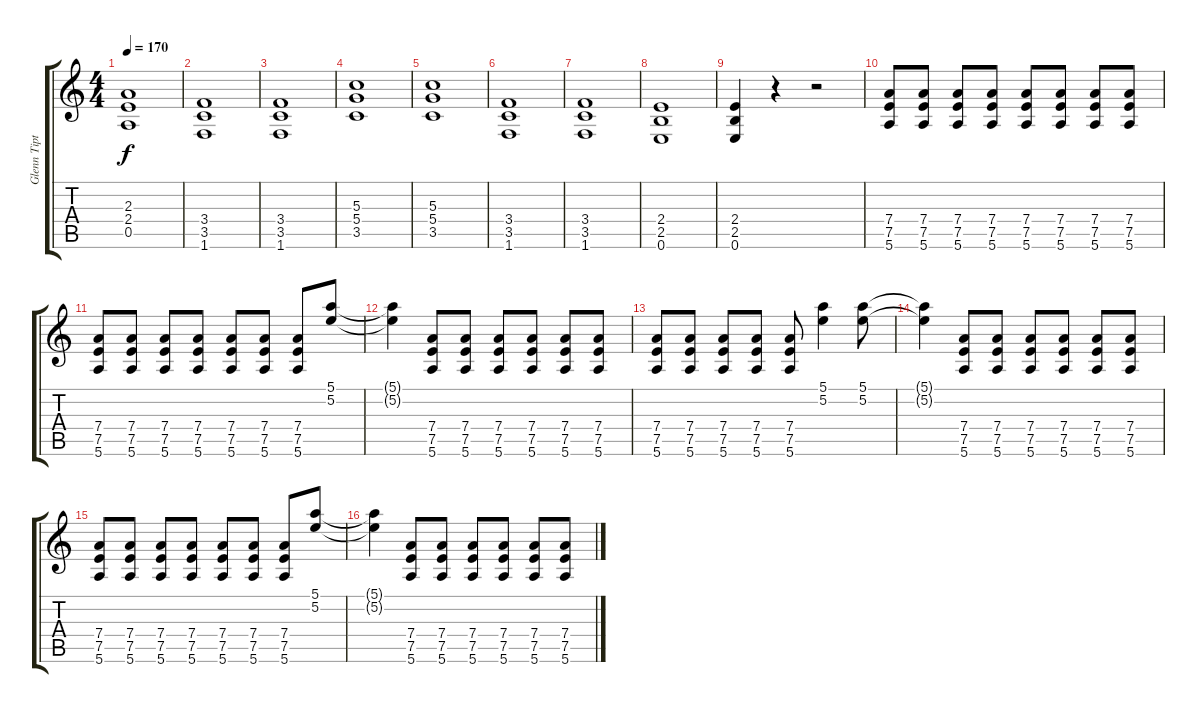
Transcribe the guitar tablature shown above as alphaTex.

\track ("Glenn Tipton (Distortion Guitar)" "Glenn Tipt") {instrument distortionguitar}
\staff {score tabs}
\tuning (E4 B3 G3 D3 A2 E2) {hide}
\ts (4 4)
\tempo 170
\clef g2
\ks c
(2.3 2.4 0.5).1{dy f} |
(3.4 3.5 1.6).1 |
(3.4 3.5 1.6).1 |
(5.3 5.4 3.5).1 |
(5.3 5.4 3.5).1 |
(3.4 3.5 1.6).1 |
(3.4 3.5 1.6).1 |
(2.4 2.5 0.6).1 |
(2.4 2.5 0.6).4 r.4 r.2 |
(7.4 7.5 5.6).8 (7.4 7.5 5.6).8 (7.4 7.5 5.6).8 (7.4 7.5 5.6).8 (7.4 7.5 5.6).8 (7.4 7.5 5.6).8 (7.4 7.5 5.6).8 (7.4 7.5 5.6).8 |
(7.4 7.5 5.6).8 (7.4 7.5 5.6).8 (7.4 7.5 5.6).8 (7.4 7.5 5.6).8 (7.4 7.5 5.6).8 (7.4 7.5 5.6).8 (7.4 7.5 5.6).8 (5.1 5.2).8 |
(5.1{t} 5.2{t}).4 (7.4 7.5 5.6).8 (7.4 7.5 5.6).8 (7.4 7.5 5.6).8 (7.4 7.5 5.6).8 (7.4 7.5 5.6).8 (7.4 7.5 5.6).8 |
(7.4 7.5 5.6).8 (7.4 7.5 5.6).8 (7.4 7.5 5.6).8 (7.4 7.5 5.6).8 (7.4 7.5 5.6).8 (5.1 5.2).4 (5.1 5.2).8 |
(5.1{t} 5.2{t}).4 (7.4 7.5 5.6).8 (7.4 7.5 5.6).8 (7.4 7.5 5.6).8 (7.4 7.5 5.6).8 (7.4 7.5 5.6).8 (7.4 7.5 5.6).8 |
(7.4 7.5 5.6).8 (7.4 7.5 5.6).8 (7.4 7.5 5.6).8 (7.4 7.5 5.6).8 (7.4 7.5 5.6).8 (7.4 7.5 5.6).8 (7.4 7.5 5.6).8 (5.1 5.2).8 |
(5.1{t} 5.2{t}).4 (7.4 7.5 5.6).8 (7.4 7.5 5.6).8 (7.4 7.5 5.6).8 (7.4 7.5 5.6).8 (7.4 7.5 5.6).8 (7.4 7.5 5.6).8
